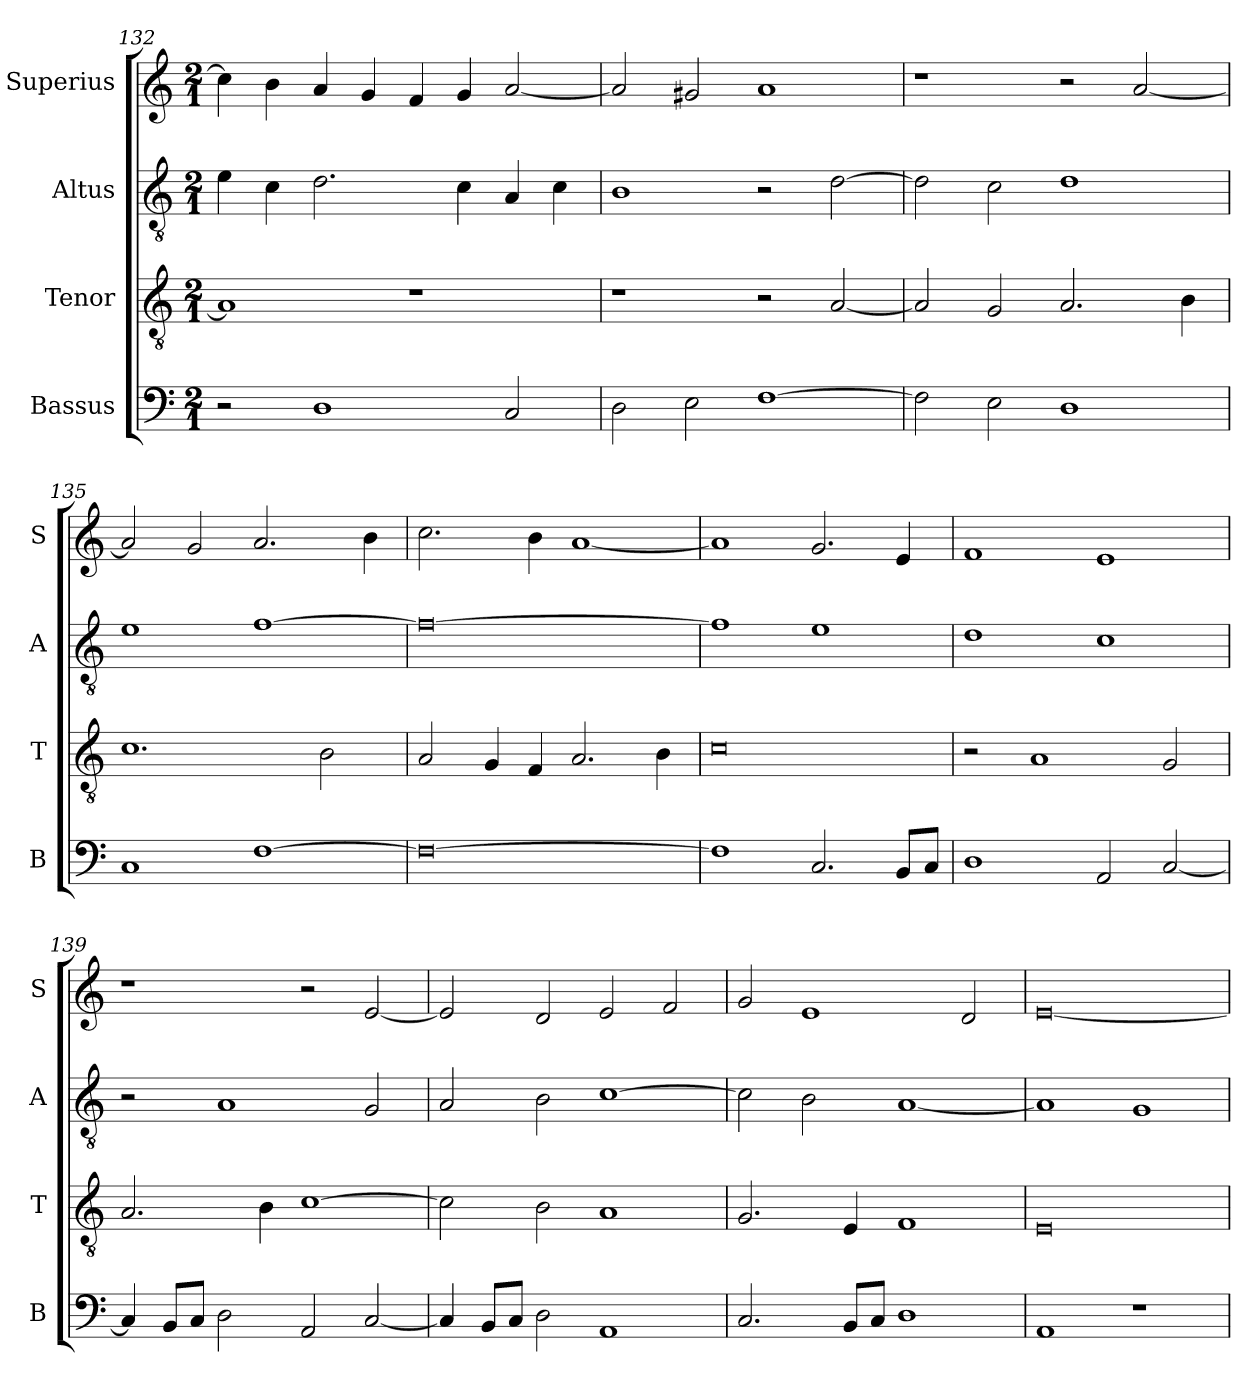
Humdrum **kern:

**kern	**kern	**kern	**kern
*part4	*part3	*part2	*part1
*staff4	*staff3	*staff2	*staff1
*I"Bassus	*I"Tenor	*I"Altus	*I"Superius
*I'B	*I'T	*I'A	*I'S
*clefF4	*clefGv2	*clefGv2	*clefG2
*k[]	*k[]	*k[]	*k[]
*C:	*C:	*C:	*C:
*M2/1	*M2/1	*M2/1	*M2/1
=132	=132	=132	=132
2r	1A]	4e	4cc]
.	.	4c	4b
1D	.	2.d	4a
.	.	.	4g
.	1r	.	4f
.	.	4c	4g
2C	.	4A	[2a
.	.	4c	.
=133	=133	=133	=133
2D	1r	1B	2a]
2E	.	.	2g#X
[1F	2r	2r	1a
.	[2A	[2d	.
=134	=134	=134	=134
2F]	2A]	2d]	1r
2E	2G	2c	.
1D	2.A	1d	2r
.	.	.	[2a
.	4B	.	.
=135	=135	=135	=135
1C	1.c	1e	2a]
.	.	.	2g
[1F	.	[1f	2.a
.	2B	.	.
.	.	.	4b
=136	=136	=136	=136
0F_	2A	0f_	2.cc
.	4G	.	.
.	4F	.	4b
.	2.A	.	[1a
.	4B	.	.
=137	=137	=137	=137
1F]	0c	1f]	1a]
2.C	.	1e	2.g
8BBL	.	.	4e
8CJ	.	.	.
=138	=138	=138	=138
1D	2r	1d	1f
.	1A	.	.
2AA	.	1c	1e
[2C	2G	.	.
=139	=139	=139	=139
4C]	2.A	2r	1r
8BBL	.	.	.
8CJ	.	.	.
2D	.	1A	.
.	4B	.	.
2AA	[1c	.	2r
[2C	.	2G	[2e
=140	=140	=140	=140
4C]	2c]	2A	2e]
8BBL	.	.	.
8CJ	.	.	.
2D	2B	2B	2d
1AA	1A	[1c	2e
.	.	.	2f
=141	=141	=141	=141
2.C	2.G	2c]	2g
.	.	2B	1e
8BBL	4E	.	.
8CJ	.	.	.
1D	1F	[1A	.
.	.	.	2d
=142	=142	=142	=142
1AA	0E	1A]	[0e
1r	.	1G	.
=	=	=	=
*-	*-	*-	*-
